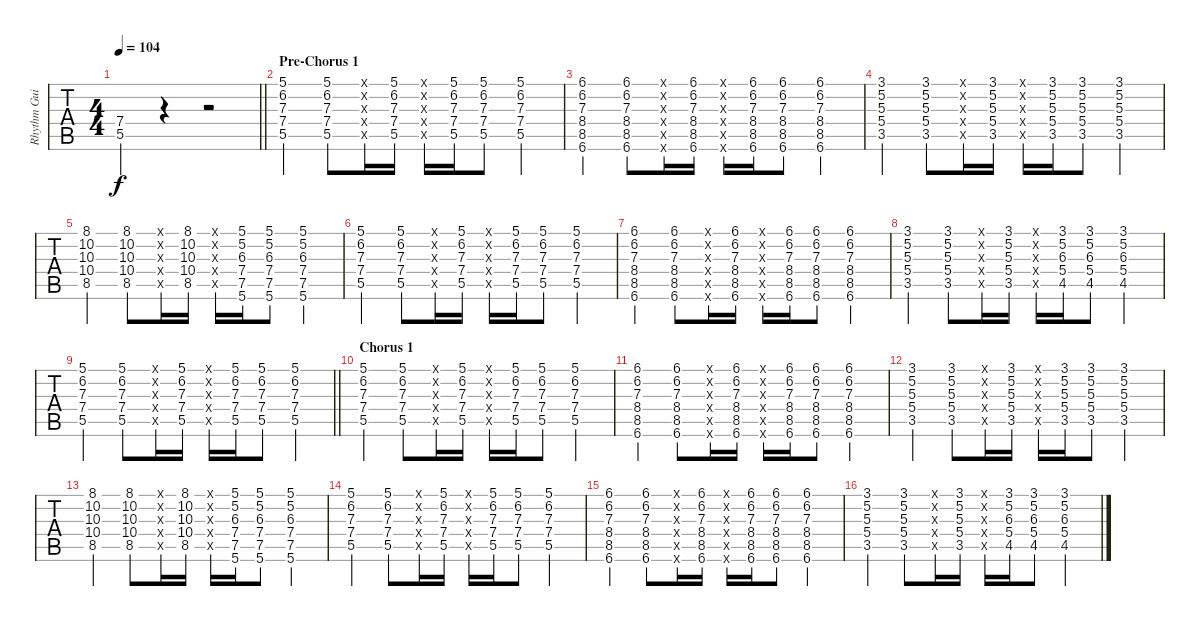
\track ("Rhythm Guitar" "Rhythm Gui") {instrument acousticguitarsteel}
\staff {tabs}
\tuning (E4 B3 G3 D3 A2 E2) {hide}
\ts (4 4)
\tempo 104
\clef g2
\barLineRight lightlight
\ks dminor
(7.4{st} 5.5).4{dy f} r.4 r.2 |
\section ("" "Pre-Chorus 1")
(5.1 6.2 7.3 7.4 5.5).4 (5.1 6.2 7.3 7.4 5.5).8 (5.1{x} 6.2{x} 7.3{x} 7.4{x} 5.5{x}).16 (5.1 6.2 7.3 7.4 5.5).16 (5.1{x} 6.2{x} 7.3{x} 7.4{x} 5.5{x}).16 (5.1 6.2 7.3 7.4 5.5).16 (5.1 6.2 7.3 7.4 5.5).8 (5.1 6.2 7.3 7.4 5.5).4 |
(6.1 6.2 7.3 8.4 8.5 6.6).4 (6.1 6.2 7.3 8.4 8.5 6.6).8 (1.1{x} 3.2{x} 3.3{x} 3.4{x} 1.5{x} 0.6{x}).16 (6.1 6.2 7.3 8.4 8.5 6.6).16 (1.1{x} 3.2{x} 3.3{x} 3.4{x} 1.5{x} 0.6{x}).16 (6.1 6.2 7.3 8.4 8.5 6.6).16 (6.1 6.2 7.3 8.4 8.5 6.6).8 (6.1 6.2 7.3 8.4 8.5 6.6).4 |
(3.1 5.2 5.3 5.4 3.5).4 (3.1 5.2 5.3 5.4 3.5).8 (1.1{x} 3.2{x} 3.3{x} 3.4{x} 1.5{x}).16 (3.1 5.2 5.3 5.4 3.5).16 (1.1{x} 3.2{x} 3.3{x} 3.4{x} 1.5{x}).16 (3.1 5.2 5.3 5.4 3.5).16 (3.1 5.2 5.3 5.4 3.5).8 (3.1 5.2 5.3 5.4 3.5).4 |
(8.1 10.2 10.3 10.4 8.5).4 (8.1 10.2 10.3 10.4 8.5).8 (1.1{x} 3.2{x} 3.3{x} 3.4{x} 1.5{x}).16 (8.1 10.2 10.3 10.4 8.5).16 (1.1{x} 3.2{x} 3.3{x} 3.4{x} 1.5{x}).16 (5.1 5.2 6.3 7.4 7.5 5.6).16 (5.1 5.2 6.3 7.4 7.5 5.6).8 (5.1 5.2 6.3 7.4 7.5 5.6).4 |
(5.1 6.2 7.3 7.4 5.5).4 (5.1 6.2 7.3 7.4 5.5).8 (5.1{x} 6.2{x} 7.3{x} 7.4{x} 5.5{x}).16 (5.1 6.2 7.3 7.4 5.5).16 (5.1{x} 6.2{x} 7.3{x} 7.4{x} 5.5{x}).16 (5.1 6.2 7.3 7.4 5.5).16 (5.1 6.2 7.3 7.4 5.5).8 (5.1 6.2 7.3 7.4 5.5).4 |
(6.1 6.2 7.3 8.4 8.5 6.6).4 (6.1 6.2 7.3 8.4 8.5 6.6).8 (1.1{x} 3.2{x} 3.3{x} 3.4{x} 1.5{x} 0.6{x}).16 (6.1 6.2 7.3 8.4 8.5 6.6).16 (1.1{x} 3.2{x} 3.3{x} 3.4{x} 1.5{x} 0.6{x}).16 (6.1 6.2 7.3 8.4 8.5 6.6).16 (6.1 6.2 7.3 8.4 8.5 6.6).8 (6.1 6.2 7.3 8.4 8.5 6.6).4 |
(3.1 5.2 5.3 5.4 3.5).4 (3.1 5.2 5.3 5.4 3.5).8 (1.1{x} 3.2{x} 3.3{x} 3.4{x} 1.5{x}).16 (3.1 5.2 5.3 5.4 3.5).16 (1.1{x} 3.2{x} 3.3{x} 3.4{x} 1.5{x}).16 (3.1 5.2 6.3 5.4 4.5).16 (3.1 5.2 6.3 5.4 4.5).8 (3.1 5.2 6.3 5.4 4.5).4 |
\barLineRight lightlight
(5.1 6.2 7.3 7.4 5.5).4 (5.1 6.2 7.3 7.4 5.5).8 (5.1{x} 6.2{x} 7.3{x} 7.4{x} 5.5{x}).16 (5.1 6.2 7.3 7.4 5.5).16 (5.1{x} 6.2{x} 7.3{x} 7.4{x} 5.5{x}).16 (5.1 6.2 7.3 7.4 5.5).16 (5.1 6.2 7.3 7.4 5.5).8 (5.1 6.2 7.3 7.4 5.5).4 |
\section ("" "Chorus 1")
(5.1 6.2 7.3 7.4 5.5).4 (5.1 6.2 7.3 7.4 5.5).8 (5.1{x} 6.2{x} 7.3{x} 7.4{x} 5.5{x}).16 (5.1 6.2 7.3 7.4 5.5).16 (5.1{x} 6.2{x} 7.3{x} 7.4{x} 5.5{x}).16 (5.1 6.2 7.3 7.4 5.5).16 (5.1 6.2 7.3 7.4 5.5).8 (5.1 6.2 7.3 7.4 5.5).4 |
(6.1 6.2 7.3 8.4 8.5 6.6).4 (6.1 6.2 7.3 8.4 8.5 6.6).8 (1.1{x} 3.2{x} 3.3{x} 3.4{x} 1.5{x} 0.6{x}).16 (6.1 6.2 7.3 8.4 8.5 6.6).16 (1.1{x} 3.2{x} 3.3{x} 3.4{x} 1.5{x} 0.6{x}).16 (6.1 6.2 7.3 8.4 8.5 6.6).16 (6.1 6.2 7.3 8.4 8.5 6.6).8 (6.1 6.2 7.3 8.4 8.5 6.6).4 |
(3.1 5.2 5.3 5.4 3.5).4 (3.1 5.2 5.3 5.4 3.5).8 (1.1{x} 3.2{x} 3.3{x} 3.4{x} 1.5{x}).16 (3.1 5.2 5.3 5.4 3.5).16 (1.1{x} 3.2{x} 3.3{x} 3.4{x} 1.5{x}).16 (3.1 5.2 5.3 5.4 3.5).16 (3.1 5.2 5.3 5.4 3.5).8 (3.1 5.2 5.3 5.4 3.5).4 |
(8.1 10.2 10.3 10.4 8.5).4 (8.1 10.2 10.3 10.4 8.5).8 (1.1{x} 3.2{x} 3.3{x} 3.4{x} 1.5{x}).16 (8.1 10.2 10.3 10.4 8.5).16 (1.1{x} 3.2{x} 3.3{x} 3.4{x} 1.5{x}).16 (5.1 5.2 6.3 7.4 7.5 5.6).16 (5.1 5.2 6.3 7.4 7.5 5.6).8 (5.1 5.2 6.3 7.4 7.5 5.6).4 |
(5.1 6.2 7.3 7.4 5.5).4 (5.1 6.2 7.3 7.4 5.5).8 (5.1{x} 6.2{x} 7.3{x} 7.4{x} 5.5{x}).16 (5.1 6.2 7.3 7.4 5.5).16 (5.1{x} 6.2{x} 7.3{x} 7.4{x} 5.5{x}).16 (5.1 6.2 7.3 7.4 5.5).16 (5.1 6.2 7.3 7.4 5.5).8 (5.1 6.2 7.3 7.4 5.5).4 |
(6.1 6.2 7.3 8.4 8.5 6.6).4 (6.1 6.2 7.3 8.4 8.5 6.6).8 (1.1{x} 3.2{x} 3.3{x} 3.4{x} 1.5{x} 0.6{x}).16 (6.1 6.2 7.3 8.4 8.5 6.6).16 (1.1{x} 3.2{x} 3.3{x} 3.4{x} 1.5{x} 0.6{x}).16 (6.1 6.2 7.3 8.4 8.5 6.6).16 (6.1 6.2 7.3 8.4 8.5 6.6).8 (6.1 6.2 7.3 8.4 8.5 6.6).4 |
(3.1 5.2 5.3 5.4 3.5).4 (3.1 5.2 5.3 5.4 3.5).8 (1.1{x} 3.2{x} 3.3{x} 3.4{x} 1.5{x}).16 (3.1 5.2 5.3 5.4 3.5).16 (1.1{x} 3.2{x} 3.3{x} 3.4{x} 1.5{x}).16 (3.1 5.2 6.3 5.4 4.5).16 (3.1 5.2 6.3 5.4 4.5).8 (3.1 5.2 6.3 5.4 4.5).4
